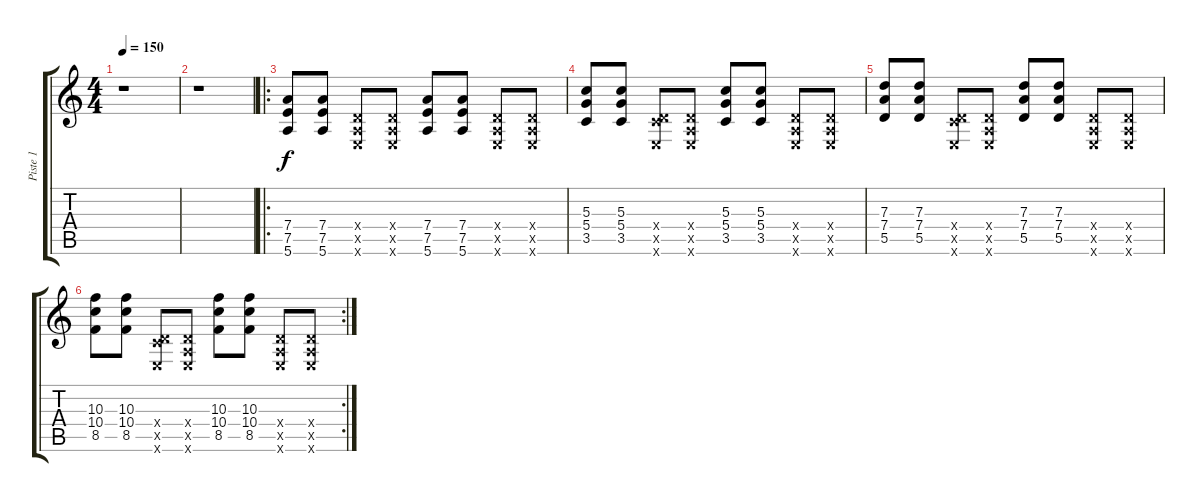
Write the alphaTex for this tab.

\track ("Piste 1" "Piste 1") {instrument electricguitarclean}
\staff {score tabs}
\tuning (E4 B3 G3 D3 A2 E2) {hide}
\ts (4 4)
\tempo 150
\clef g2
\ks c
r.1{dy f} |
r.1 |
\ro
(7.4 7.5 5.6).8 (7.4 7.5 5.6).8 (0.4{x} 0.5{x} 0.6{x}).8 (0.4{x} 0.5{x} 0.6{x}).8 (7.4 7.5 5.6).8 (7.4 7.5 5.6).8 (0.4{x} 0.5{x} 0.6{x}).8 (0.4{x} 0.5{x} 0.6{x}).8 |
(5.3 5.4 3.5).8 (5.3 5.4 3.5).8 (0.4{x} 3.5{x} 0.6{x}).8 (0.4{x} 0.5{x} 0.6{x}).8 (5.3 5.4 3.5).8 (5.3 5.4 3.5).8 (0.4{x} 0.5{x} 0.6{x}).8 (0.4{x} 0.5{x} 0.6{x}).8 |
(7.3 7.4 5.5).8 (7.3 7.4 5.5).8 (0.4{x} 3.5{x} 0.6{x}).8 (0.4{x} 0.5{x} 0.6{x}).8 (7.3 7.4 5.5).8 (7.3 7.4 5.5).8 (0.4{x} 0.5{x} 0.6{x}).8 (0.4{x} 0.5{x} 0.6{x}).8 |
\rc 2
(10.3 10.4 8.5).8 (10.3 10.4 8.5).8 (0.4{x} 3.5{x} 0.6{x}).8 (0.4{x} 0.5{x} 0.6{x}).8 (10.3 10.4 8.5).8 (10.3 10.4 8.5).8 (0.4{x} 0.5{x} 0.6{x}).8 (0.4{x} 0.5{x} 0.6{x}).8
